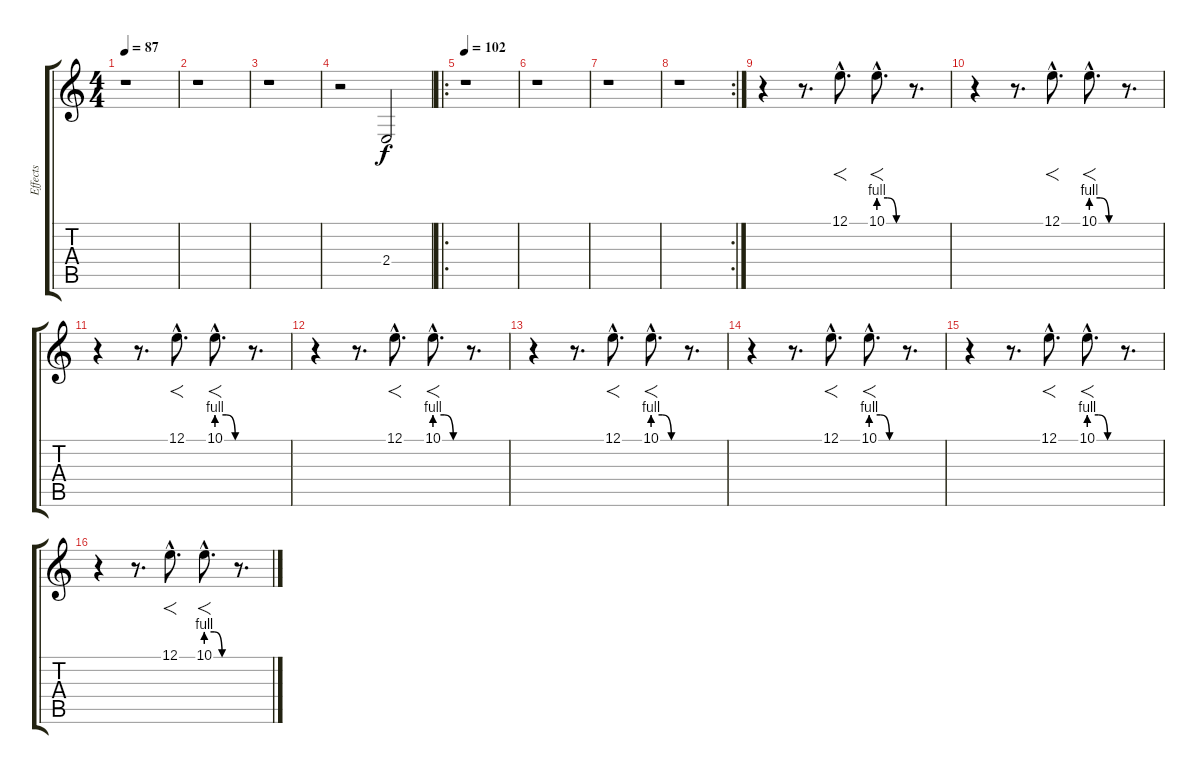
\track ("Effects" "Effects") {instrument tremolostrings}
\staff {score tabs}
\tuning (E4 B3 G3 D3 A2 E2) {hide}
\ts (4 4)
\tempo 87
\clef g2
\ks c
r.1{dy f} |
r.1 |
r.1 |
r.2 2.4.2{instrument reversecymbal} |
\ro
\tempo 102
r.1 |
r.1 |
r.1 |
\rc 2
r.1 |
r.4{volume 16 instrument bagpipe} r.8{d} 12.1{hac}.8{f d} 10.1{be (custom 0 4 20 4 40 0 60 0) hac}.8{f d} r.8{d} |
r.4 r.8{d} 12.1{hac}.8{f d} 10.1{be (custom 0 4 20 4 40 0 60 0) hac}.8{f d} r.8{d} |
r.4 r.8{d} 12.1{hac}.8{f d} 10.1{be (custom 0 4 20 4 40 0 60 0) hac}.8{f d} r.8{d} |
r.4 r.8{d} 12.1{hac}.8{f d} 10.1{be (custom 0 4 20 4 40 0 60 0) hac}.8{f d} r.8{d} |
r.4 r.8{d} 12.1{hac}.8{f d} 10.1{be (custom 0 4 20 4 40 0 60 0) hac}.8{f d} r.8{d} |
r.4 r.8{d} 12.1{hac}.8{f d} 10.1{be (custom 0 4 20 4 40 0 60 0) hac}.8{f d} r.8{d} |
r.4 r.8{d} 12.1{hac}.8{f d} 10.1{be (custom 0 4 20 4 40 0 60 0) hac}.8{f d} r.8{d} |
r.4 r.8{d} 12.1{hac}.8{f d} 10.1{be (custom 0 4 20 4 40 0 60 0) hac}.8{f d} r.8{d}
